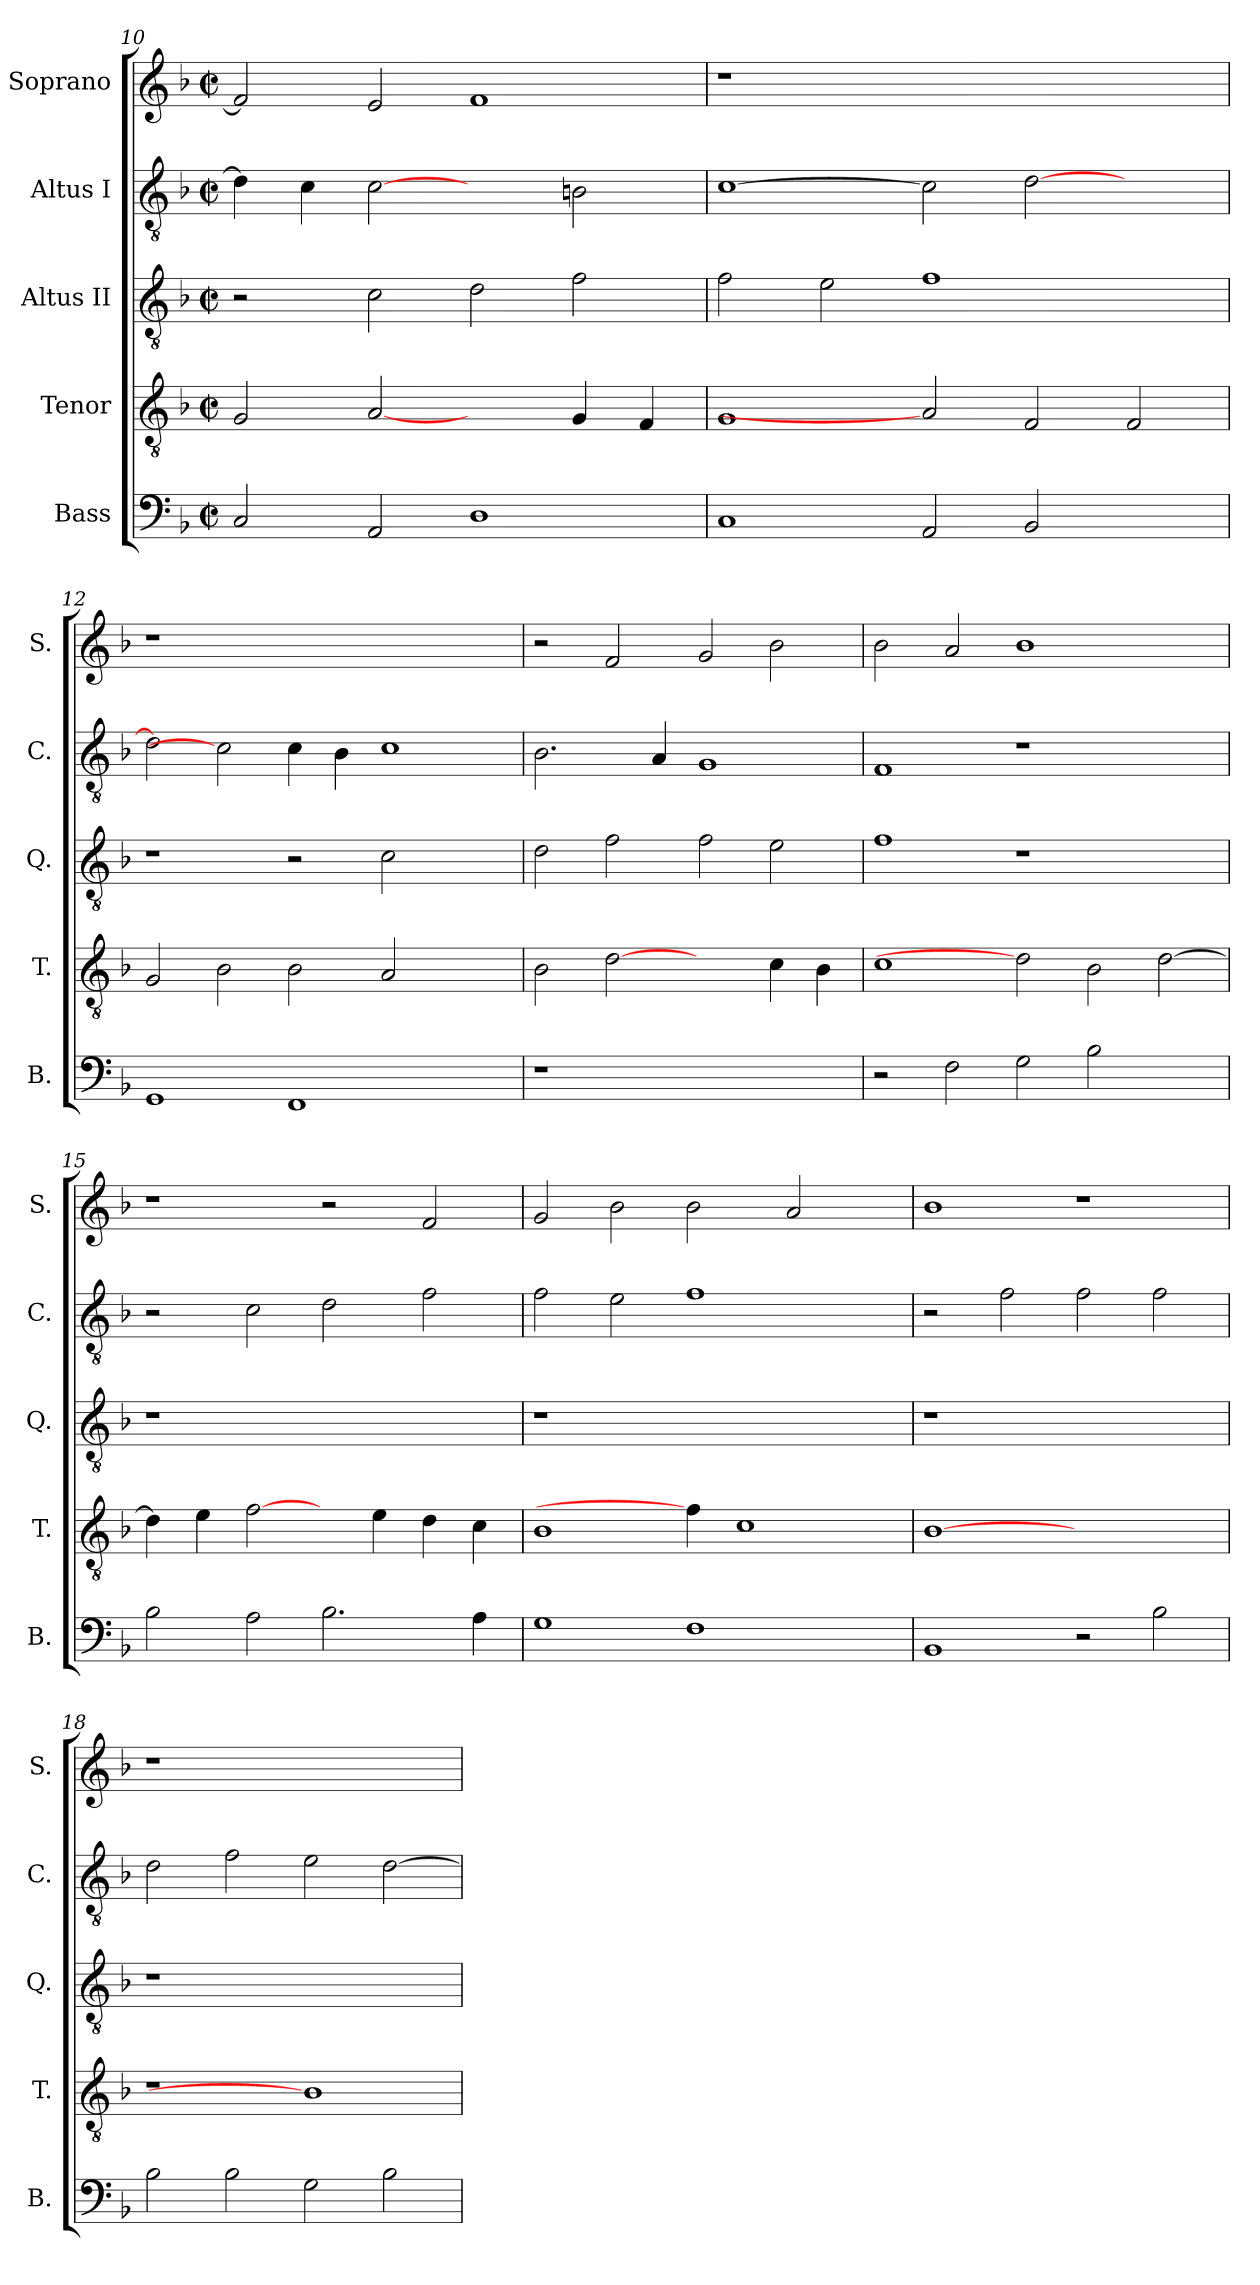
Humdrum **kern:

**kern	**kern	**kern	**kern	**kern
*part5	*part4	*part3	*part2	*part1
*staff5	*staff4	*staff3	*staff2	*staff1
*I"Bass	*I"Tenor	*I"Altus II	*I"Altus I	*I"Soprano
*I'B.	*I'T.	*I'Q.	*I'C.	*I'S.
!!LO:PB:g=z
*clefF4	*clefGv2	*clefGv2	*clefGv2	*clefG2
*	*ITrd7c12	*ITrd7c12	*ITrd7c12	*
*k[b-]	*k[b-]	*k[b-]	*k[b-]	*k[b-]
*F:	*F:	*F:	*F:	*F:
*M2/2	*M2/2	*M2/2	*M2/2	*M2/2
*met(c|)	*met(c|)	*met(c|)	*met(c|)	*met(c|)
=10	=10	=10	=10	=10
2Ci/	2GGi/	2r	4Di\]	2fi/]
.	.	.	4Ci\	.
2AAi/	[2AAi	2Ci\	[2Ci	2ei/
1Di	2ryy	2Di\	2ryy	1fi
.	4GGi/	2Fi\	2BBni\	.
.	4FFi/	.	.	.
=11	=11	=11	=11	=11
!	!	!	!	!LO:N:vis=1
1Ci	1GGi	2Fi\	[1Ci	1r
.	.	2Ei\	.	.
2AAi/	2AAi]	1Fi	2Ci]	1.ryy
2BB-i/	2FFi/	.	[>2Di\	.
2ryy	2FFi/	2ryy	2ryy	.
=12	=12	=12	=12	=12
!	!	!	!	!LO:N:vis=1
1GGi	2GGi/	1r	2Di\]	1r
.	2BB-i\	.	2Ci]	.
1FFi	2BB-i\	2r	4Ci\	1.ryy
.	.	.	4BB-i\	.
.	2AAi/	2Ci\	1Ci	.
2ryy	2ryy	2ryy	.	.
=13	=13	=13	=13	=13
!LO:N:vis=1	!	!	!	!
1r	2BB-i\	2Di\	2.BB-i\	2r
.	[2Di	2Fi\	.	2fi/
.	.	.	4AAi/	.
1ryy	2ryy	2Fi\	1GGi	2gi/
.	4Ci\	2Ei\	.	2b-i\
.	4BB-i\	.	.	.
=14	=14	=14	=14	=14
2r	1Ci	1Fi	1FFi	2b-i\
2Fi\	.	.	.	2ai/
2Gi\	2Di]	1r	1r	1b-i
2B-i\	2BB-i\	.	.	.
2ryy	[>2Di\	2ryy	2ryy	2ryy
!!LO:LB:g=z
=15	=15	=15	=15	=15
!	!	!LO:N:vis=1	!	!
2B-i\	4Di\]	1r	2r	1r
.	4Ei\	.	.	.
2Ai\	[2Fi\	.	2Ci\	.
2.B-i\	4ryy	1ryy	2Di\	2r
.	4Ei\	.	.	.
.	4Di\	.	2Fi\	2fi/
4Ai\	4Ci\	.	.	.
=16	=16	=16	=16	=16
!	!	!LO:N:vis=1	!	!
1Gi	1BB-i	1r	2Fi\	2gi/
.	.	.	2Ei\	2b-i\
1Fi	4Fi\]	1ryy	1Fi	2b-i\
.	1Ci	.	.	.
.	.	.	.	2ai/
4ryy	.	4ryy	4ryy	4ryy
=17	=17	=17	=17	=17
!	!	!LO:N:vis=1	!	!
1BB-i	[1BB-i	1r	2r	1b-i
.	.	.	2Fi\	.
2r	1ryy	1ryy	2Fi\	1r
2B-i\	.	.	2Fi\	.
=18	=18	=18	=18	=18
!	!LO:N:vis=1	!LO:N:vis=1	!	!LO:N:vis=1
2B-i\	1r	1r	2Di\	1r
2B-i\	.	.	2Fi\	.
2Gi\	1BB-i]	1ryy	2Ei\	1ryy
2B-i\	.	.	[>2Di\	.
=	=	=	=	=
*-	*-	*-	*-	*-
